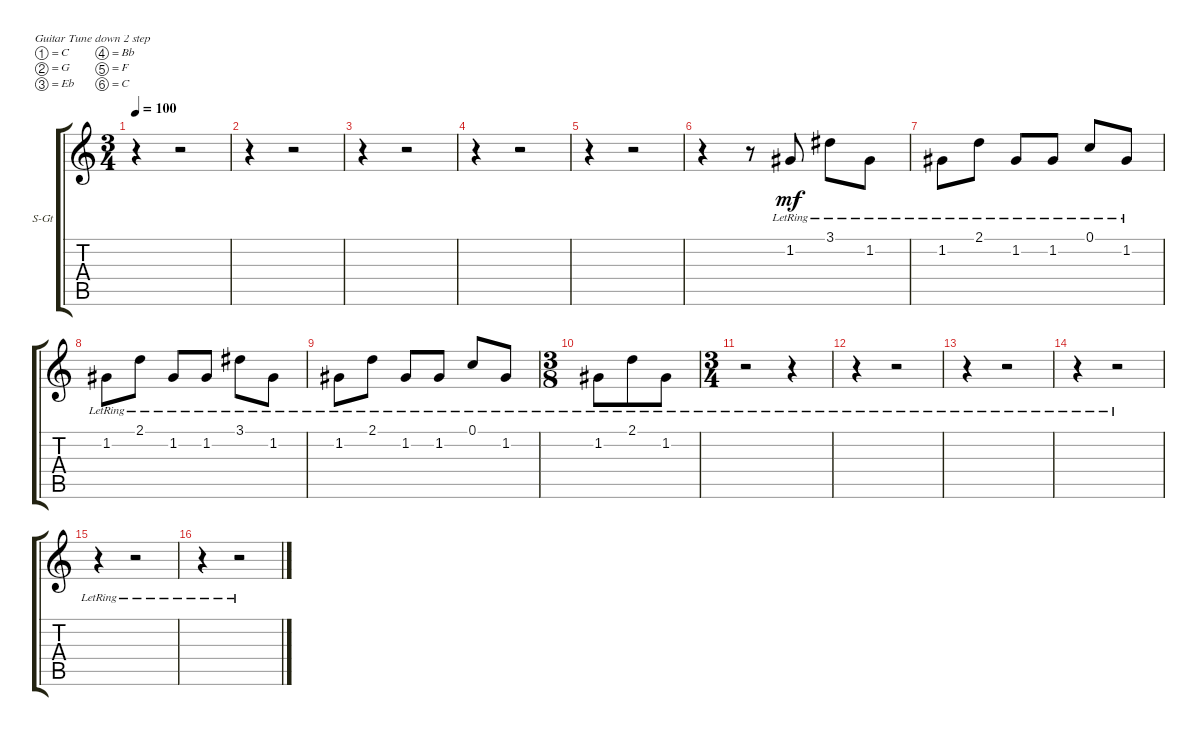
\bracketExtendMode groupsimilarinstruments
\firstSystemTrackNameOrientation horizontal
\otherSystemsTrackNameOrientation horizontal
\track ("Guitar 2 (Acoustic)" "S-Gt") {instrument acousticguitarsteel}
\staff {score tabs}
\tuning (C4 G3 Eb3 Bb2 F2 C2)
\ts (3 4)
\tempo 100
\clef g2
\ks c
r.4{dy mf} r.2 |
r.4 r.2 |
r.4 r.2 |
r.4 r.2 |
r.4 r.2 |
r.4 r.8 1.2{lr}.8 3.1{lr}.8 1.2{lr}.8 |
1.2{lr}.8 2.1{lr}.8 1.2{lr}.8 1.2{lr}.8 0.1{lr}.8 1.2{lr}.8 |
1.2{lr}.8 2.1{lr}.8 1.2{lr}.8 1.2{lr}.8 3.1{lr}.8 1.2{lr}.8 |
1.2{lr}.8 2.1{lr}.8 1.2{lr}.8 1.2{lr}.8 0.1{lr}.8 1.2{lr}.8 |
\ts (3 8)
1.2{lr}.8 2.1{lr}.8 1.2{lr}.8 |
\ts (3 4)
r.2 r.4 |
r.4 r.2 |
r.4 r.2 |
r.4 r.2 |
r.4 r.2 |
r.4 r.2
